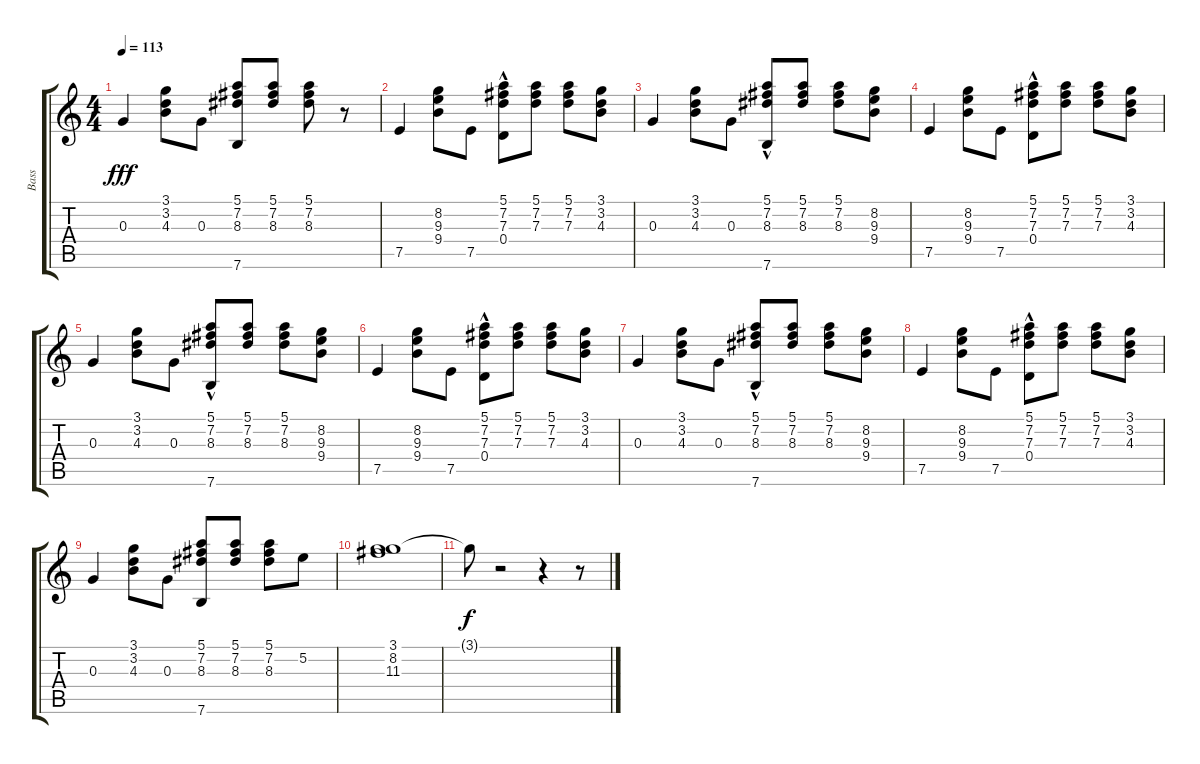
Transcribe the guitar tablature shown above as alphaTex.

\track (" Bass" " Bass") {instrument electricguitarclean}
\staff {score tabs}
\tuning (E4 B3 G3 D3 A2 E2) {hide}
\ts (4 4)
\tempo 113
\clef g2
\ks c
0.3.4{dy fff} (3.1 3.2 4.3).8 0.3.8 (5.1 7.2 8.3 7.6).8 (5.1 7.2 8.3).8 (5.1 7.2 8.3).8 r.8 |
7.5.4 (8.2 9.3 9.4).8 7.5.8 (5.1 7.2 7.3 0.4{hac}).8 (5.1 7.2 7.3).8 (5.1 7.2 7.3).8 (3.1 3.2 4.3).8 |
0.3.4 (3.1 3.2 4.3).8 0.3.8 (5.1 7.2 8.3 7.6{hac}).8 (5.1 7.2 8.3).8 (5.1 7.2 8.3).8 (8.2 9.3 9.4).8 |
7.5.4 (8.2 9.3 9.4).8 7.5.8 (5.1 7.2 7.3 0.4{hac}).8 (5.1 7.2 7.3).8 (5.1 7.2 7.3).8 (3.1 3.2 4.3).8 |
0.3.4 (3.1 3.2 4.3).8 0.3.8 (5.1 7.2 8.3 7.6{hac}).8 (5.1 7.2 8.3).8 (5.1 7.2 8.3).8 (8.2 9.3 9.4).8 |
7.5.4 (8.2 9.3 9.4).8 7.5.8 (5.1 7.2 7.3 0.4{hac}).8 (5.1 7.2 7.3).8 (5.1 7.2 7.3).8 (3.1 3.2 4.3).8 |
0.3.4 (3.1 3.2 4.3).8 0.3.8 (5.1 7.2 8.3 7.6{hac}).8 (5.1 7.2 8.3).8 (5.1 7.2 8.3).8 (8.2 9.3 9.4).8 |
7.5.4 (8.2 9.3 9.4).8 7.5.8 (5.1 7.2 7.3 0.4{hac}).8 (5.1 7.2 7.3).8 (5.1 7.2 7.3).8 (3.1 3.2 4.3).8 |
0.3.4 (3.1 3.2 4.3).8 0.3.8 (5.1 7.2 8.3 7.6).8 (5.1 7.2 8.3).8 (5.1 7.2 8.3).8 5.2.8 |
(3.1 8.2 11.3).1 |
3.1{t}.8{dy f} r.2 r.4 r.8
